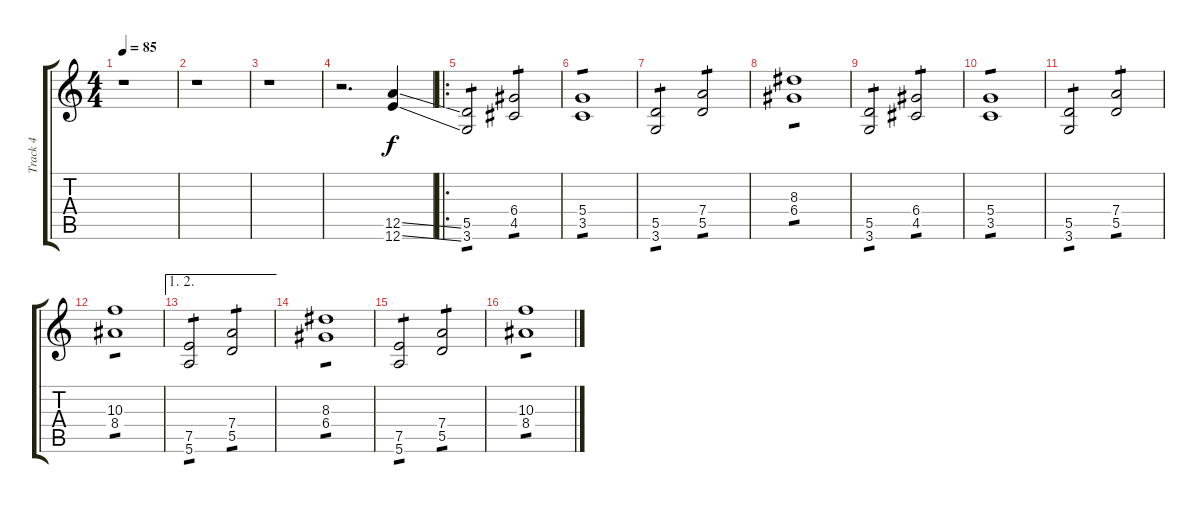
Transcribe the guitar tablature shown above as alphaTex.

\track ("Track 4" "Track 4") {instrument distortionguitar}
\staff {score tabs}
\tuning (E4 B3 G3 D3 A2 E2) {hide}
\ts (4 4)
\tempo 85
\clef g2
\ks c
r.1{dy f} |
r.1 |
r.1 |
r.2{d} (12.5{ss} 12.6{ss}).4 |
\ro
(5.5 3.6).2{tp 1} (6.4 4.5).2{tp 1} |
(5.4 3.5).1{tp 1} |
(5.5 3.6).2{tp 1} (7.4 5.5).2{tp 1} |
(8.3 6.4).1{tp 1} |
(5.5 3.6).2{tp 1} (6.4 4.5).2{tp 1} |
(5.4 3.5).1{tp 1} |
(5.5 3.6).2{tp 1} (7.4 5.5).2{tp 1} |
(10.3 8.4).1{tp 1} |
\ae (1 2)
(7.5 5.6).2{tp 1} (7.4 5.5).2{tp 1} |
(8.3 6.4).1{tp 1} |
(7.5 5.6).2{tp 1} (7.4 5.5).2{tp 1} |
(10.3 8.4).1{tp 1}
